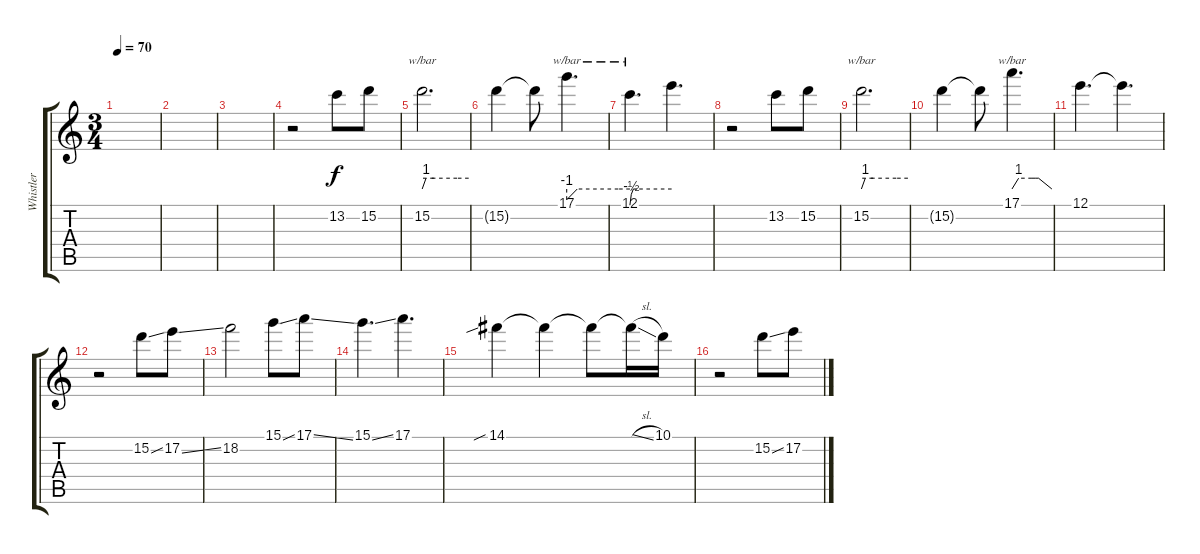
\track ("Whistler" "Whistler") {instrument flute}
\staff {score tabs}
\tuning (E5 B4 G4 D4 A3 E3) {hide}
\ts (3 4)
\tempo 70
\clef g2
\ks c
|
|
|
r.2 13.2.8 15.2.8 |
15.2.2{d tbe (custom default 0 0 5 4 15 4 45 4 60 4)} |
15.2{t}.4 15.2{t}.8 17.1.4{d tbe (custom default 0 -4 10 0 49 0 60 0)} |
12.1.4{d tbe (custom default 0 -8 2 -2 5 0 10 0 60 0) volume 0} 12.1{t}.4{d} |
r.2 13.2.8{volume 14} 15.2.8 |
15.2.2{d tbe (custom default 0 0 5 4 15 4 45 4 60 4)} |
15.2{t}.4 15.2{t}.8 17.1.4{d tbe (custom default 0 0 10 4 30 4 35 4 40 4 60 0)} |
12.1.4{d volume 0} 12.1{t}.4{d} |
r.2 15.2{ss}.8{volume 14} 17.2{ss}.8 |
18.2.2 15.1{ss}.8 17.1{ss}.8 |
15.1{ss}.4{d} 17.1.4{d} |
14.1{sib}.4 14.1{t}.4 14.1{t}.8 14.1{sl t}.16 10.1.16 |
r.2 15.2{ss}.8{volume 14} 17.2{ss}.8
